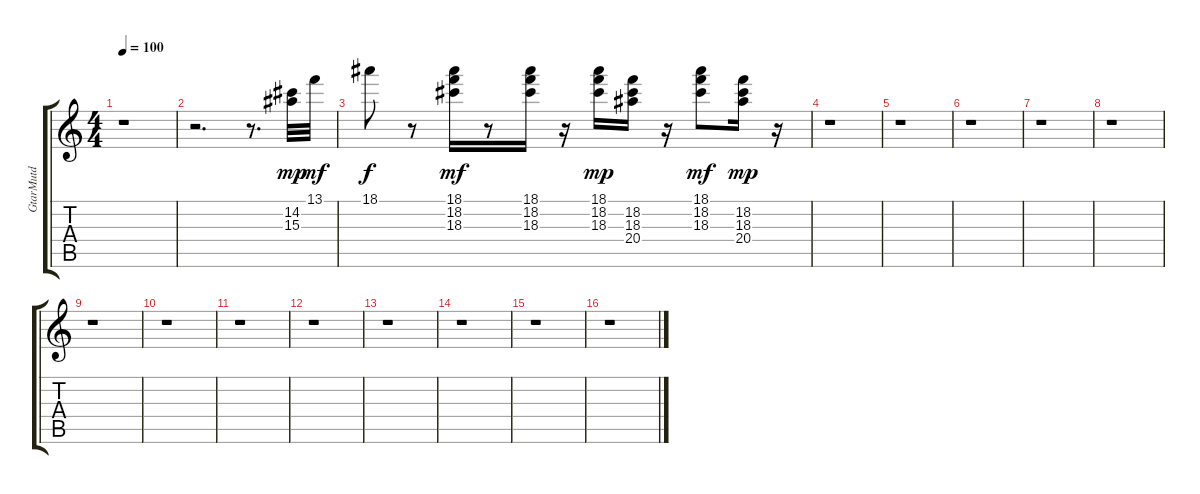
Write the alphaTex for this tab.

\track ("GtarMutd" "GtarMutd") {instrument electricguitarmuted}
\staff {score tabs}
\tuning (E4 B3 G3 D3 A2 E2) {hide}
\ts (4 4)
\tempo 100
\clef g2
\ks c
r.1{dy mp instrument electricguitarmuted} |
r.2{d} r.8{d} (14.2 15.3).32 13.1.32{dy mf} |
18.1.8{dy f} r.8 (18.1 18.2 18.3).16{dy mf} r.8 (18.1 18.2 18.3).16 r.16 (18.1 18.2 18.3).16{dy mp} (18.2 18.3 20.4).16 r.16 (18.1 18.2 18.3).8{dy mf} (18.2 18.3 20.4).16{dy mp} r.16 |
r.1 |
r.1 |
r.1 |
r.1 |
r.1 |
r.1 |
r.1 |
r.1 |
r.1 |
r.1 |
r.1 |
r.1 |
r.1
